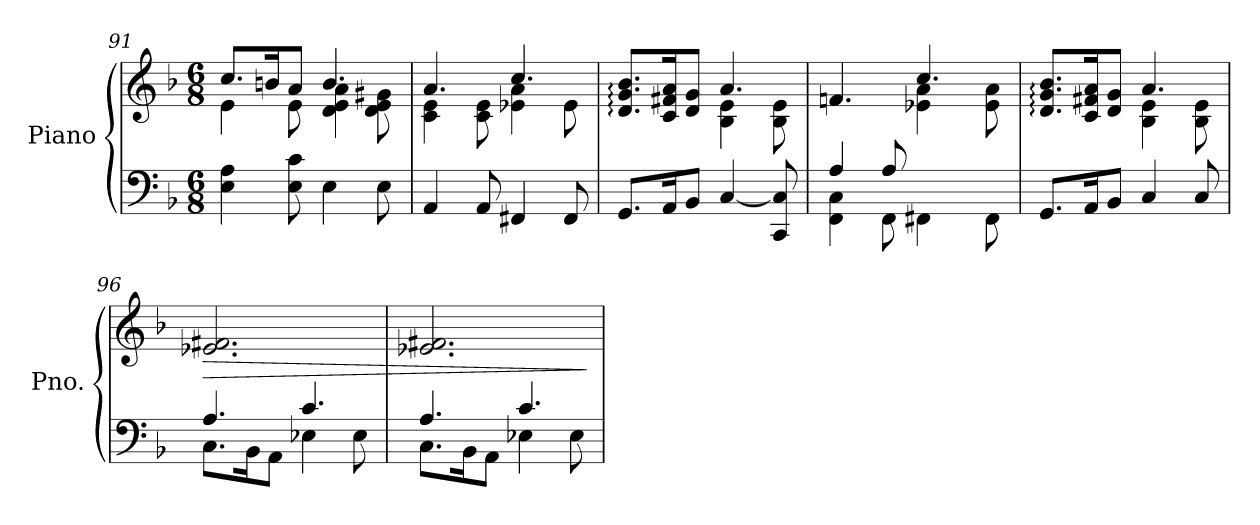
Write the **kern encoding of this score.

**kern	**kern	**dynam
*part1	*part1	*part1
*staff2	*staff1	*staff1/2
*I"Piano	*	*
*I'Pno.	*	*
*clefF4	*clefG2	*
*k[b-]	*k[b-]	*
*M6/8	*M6/8	*
=91	=91	=91
*	*^	*
4E\ 4A\	8.cc/L	4e\	.
.	16bn/K	.	.
8E\ 8c\	8a/J	8e\	.
4E\	4.b/	4d\ 4e\ 4a\	.
8E\	.	8d\ 8e\ 8g#X\	.
=92	=92	=92	=92
4AA/	4.a/	4c\ 4e\	.
8AA/	.	8c\ 8e\	.
4FF#X/	4.cc/	4e-X\ 4a\	.
8FF#/	.	8e-\	.
=93	=93	=93	=93
8.GG/L	8.d/: 8.g/: 8.b-/:L	4.rcyy	.
16AA/K	16c/ 16f#X/ 16a/K	.	.
8BB-/J	8d/ 8g/J	.	.
[4C/	4.a/	4B-\ 4e\	.
8CC/ 8C/]	.	8B-\ 8e\	.
=94	=94	=94	=94
*^	*	*	*
4A/	4FF\ 4C\	4.fn/	4.rcyy	.
8A/	8FF\	.	.	.
8ryy	4FF#X\	4.cc/	4e-X\ 4a\	.
4ryy	.	.	.	.
.	8FF#\	.	8e-\ 8a\	.
*v	*v	*	*	*
!!LO:LB:g=z	!!
=95	=95	=95	=95
8.GG/L	8.d/: 8.g/: 8.b-/:L	4.rcyy	.
16AA/K	16c/ 16f#X/ 16a/K	.	.
8BB-/J	8d/ 8g/J	.	.
4C/	4.a/	4B-\ 4e\	.
8C/	.	8B-\ 8e\	.
=96	=96	=96	=96
*^	*	*	*
!	!	!	!	!LO:HP:b
*	*	*v	*v	*
4.A/	8.C\L	2.e-X/ 2.f#X/	>
.	16BB-\K	.	.
.	8AA\J	.	.
4.c/	4E-X\	.	.
.	8E-\	.	.
=97	=97	=97	=97
4.A/	8.C\L	2.e-X/ 2.f#X/	.
.	16BB-\K	.	.
.	8AA\J	.	.
4.c/	4E-X\	.	.
.	8E-\	.	.
*v	*v	*	*
.	.	]
=	=	=
*-	*-	*-
